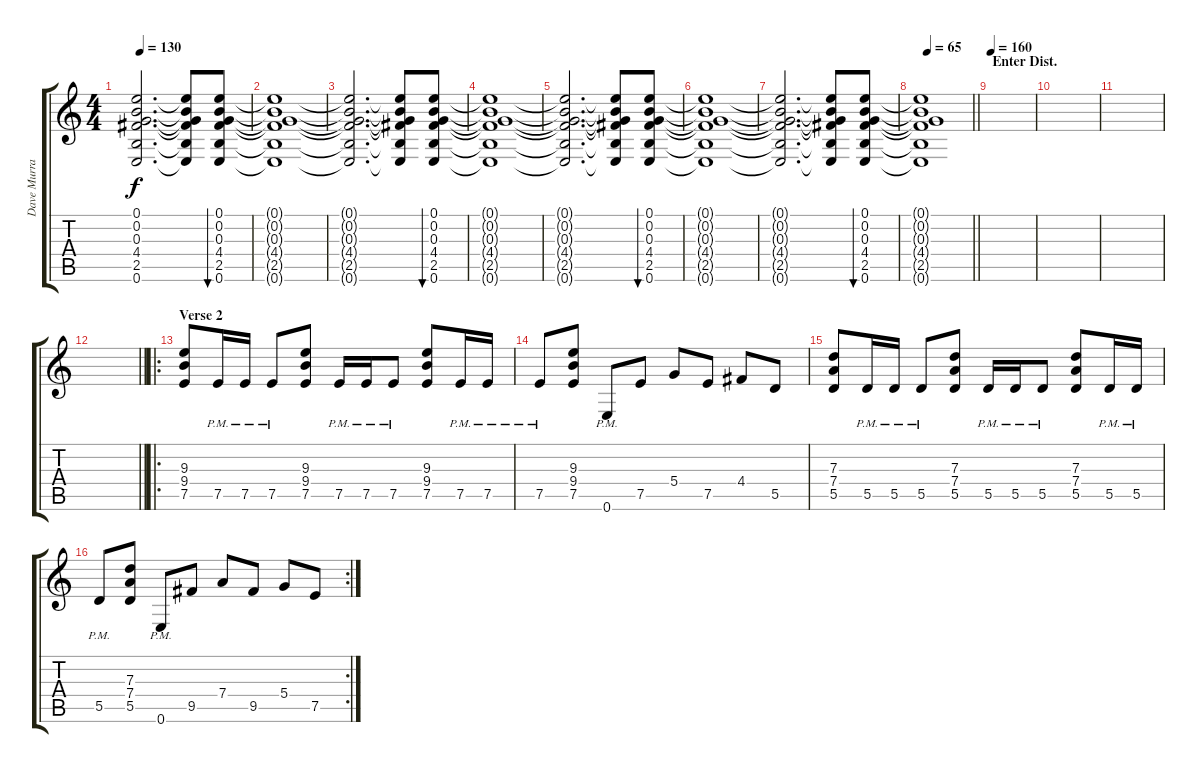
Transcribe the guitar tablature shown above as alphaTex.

\track ("Dave Murray" "Dave Murra") {instrument distortionguitar}
\staff {score tabs}
\tuning (E4 B3 G3 D3 A2 E2) {hide}
\ts (4 4)
\tempo 130
\clef g2
\ks c
(0.1{t} 0.2{t} 0.3{t} 4.4{t} 2.5{t} 0.6{t}).2{d dy f} (0.1{t} 0.2{t} 0.3{t} 4.4{t} 2.5{t} 0.6{t}).8 (0.1 0.2 0.3 4.4 2.5 0.6).8{bu 480} |
(0.1{t} 0.2{t} 0.3{t} 4.4{t} 2.5{t} 0.6{t}).1 |
(0.1{t} 0.2{t} 0.3{t} 4.4{t} 2.5{t} 0.6{t}).2{d} (0.1{t} 0.2{t} 0.3{t} 4.4{t} 2.5{t} 0.6{t}).8 (0.1 0.2 0.3 4.4 2.5 0.6).8{bu 480} |
(0.1{t} 0.2{t} 0.3{t} 4.4{t} 2.5{t} 0.6{t}).1 |
(0.1{t} 0.2{t} 0.3{t} 4.4{t} 2.5{t} 0.6{t}).2{d} (0.1{t} 0.2{t} 0.3{t} 4.4{t} 2.5{t} 0.6{t}).8 (0.1 0.2 0.3 4.4 2.5 0.6).8{bu 480} |
(0.1{t} 0.2{t} 0.3{t} 4.4{t} 2.5{t} 0.6{t}).1 |
(0.1{t} 0.2{t} 0.3{t} 4.4{t} 2.5{t} 0.6{t}).2{d} (0.1{t} 0.2{t} 0.3{t} 4.4{t} 2.5{t} 0.6{t}).8 (0.1 0.2 0.3 4.4 2.5 0.6).8{bu 480} |
\tempo 65
\barLineRight lightlight
(0.1{t} 0.2{t} 0.3{t} 4.4{t} 2.5{t} 0.6{t}).1 |
\section ("" "Enter Dist.")
\tempo 160
|
|
|
\barLineRight lightlight
|
\ro
\section ("" "Verse 2")
(9.3 9.4 7.5).8{volume 11 instrument distortionguitar} 7.5{pm}.16 7.5{pm}.16 7.5{pm}.8 (9.3 9.4 7.5).8 7.5{pm}.16 7.5{pm}.16 7.5{pm}.8 (9.3 9.4 7.5).8 7.5{pm}.16 7.5{pm}.16 |
7.5{pm}.8 (9.3 9.4 7.5).8 0.6{pm}.8 7.5.8 5.4.8 7.5.8 4.4.8 5.5.8 |
(7.3 7.4 5.5).8 5.5{pm}.16 5.5{pm}.16 5.5{pm}.8 (7.3 7.4 5.5).8 5.5{pm}.16 5.5{pm}.16 5.5{pm}.8 (7.3 7.4 5.5).8 5.5{pm}.16 5.5{pm}.16 |
\rc 2
5.5{pm}.8 (7.3 7.4 5.5).8 0.6{pm}.8 9.5.8 7.4.8 9.5.8 5.4.8 7.5.8
